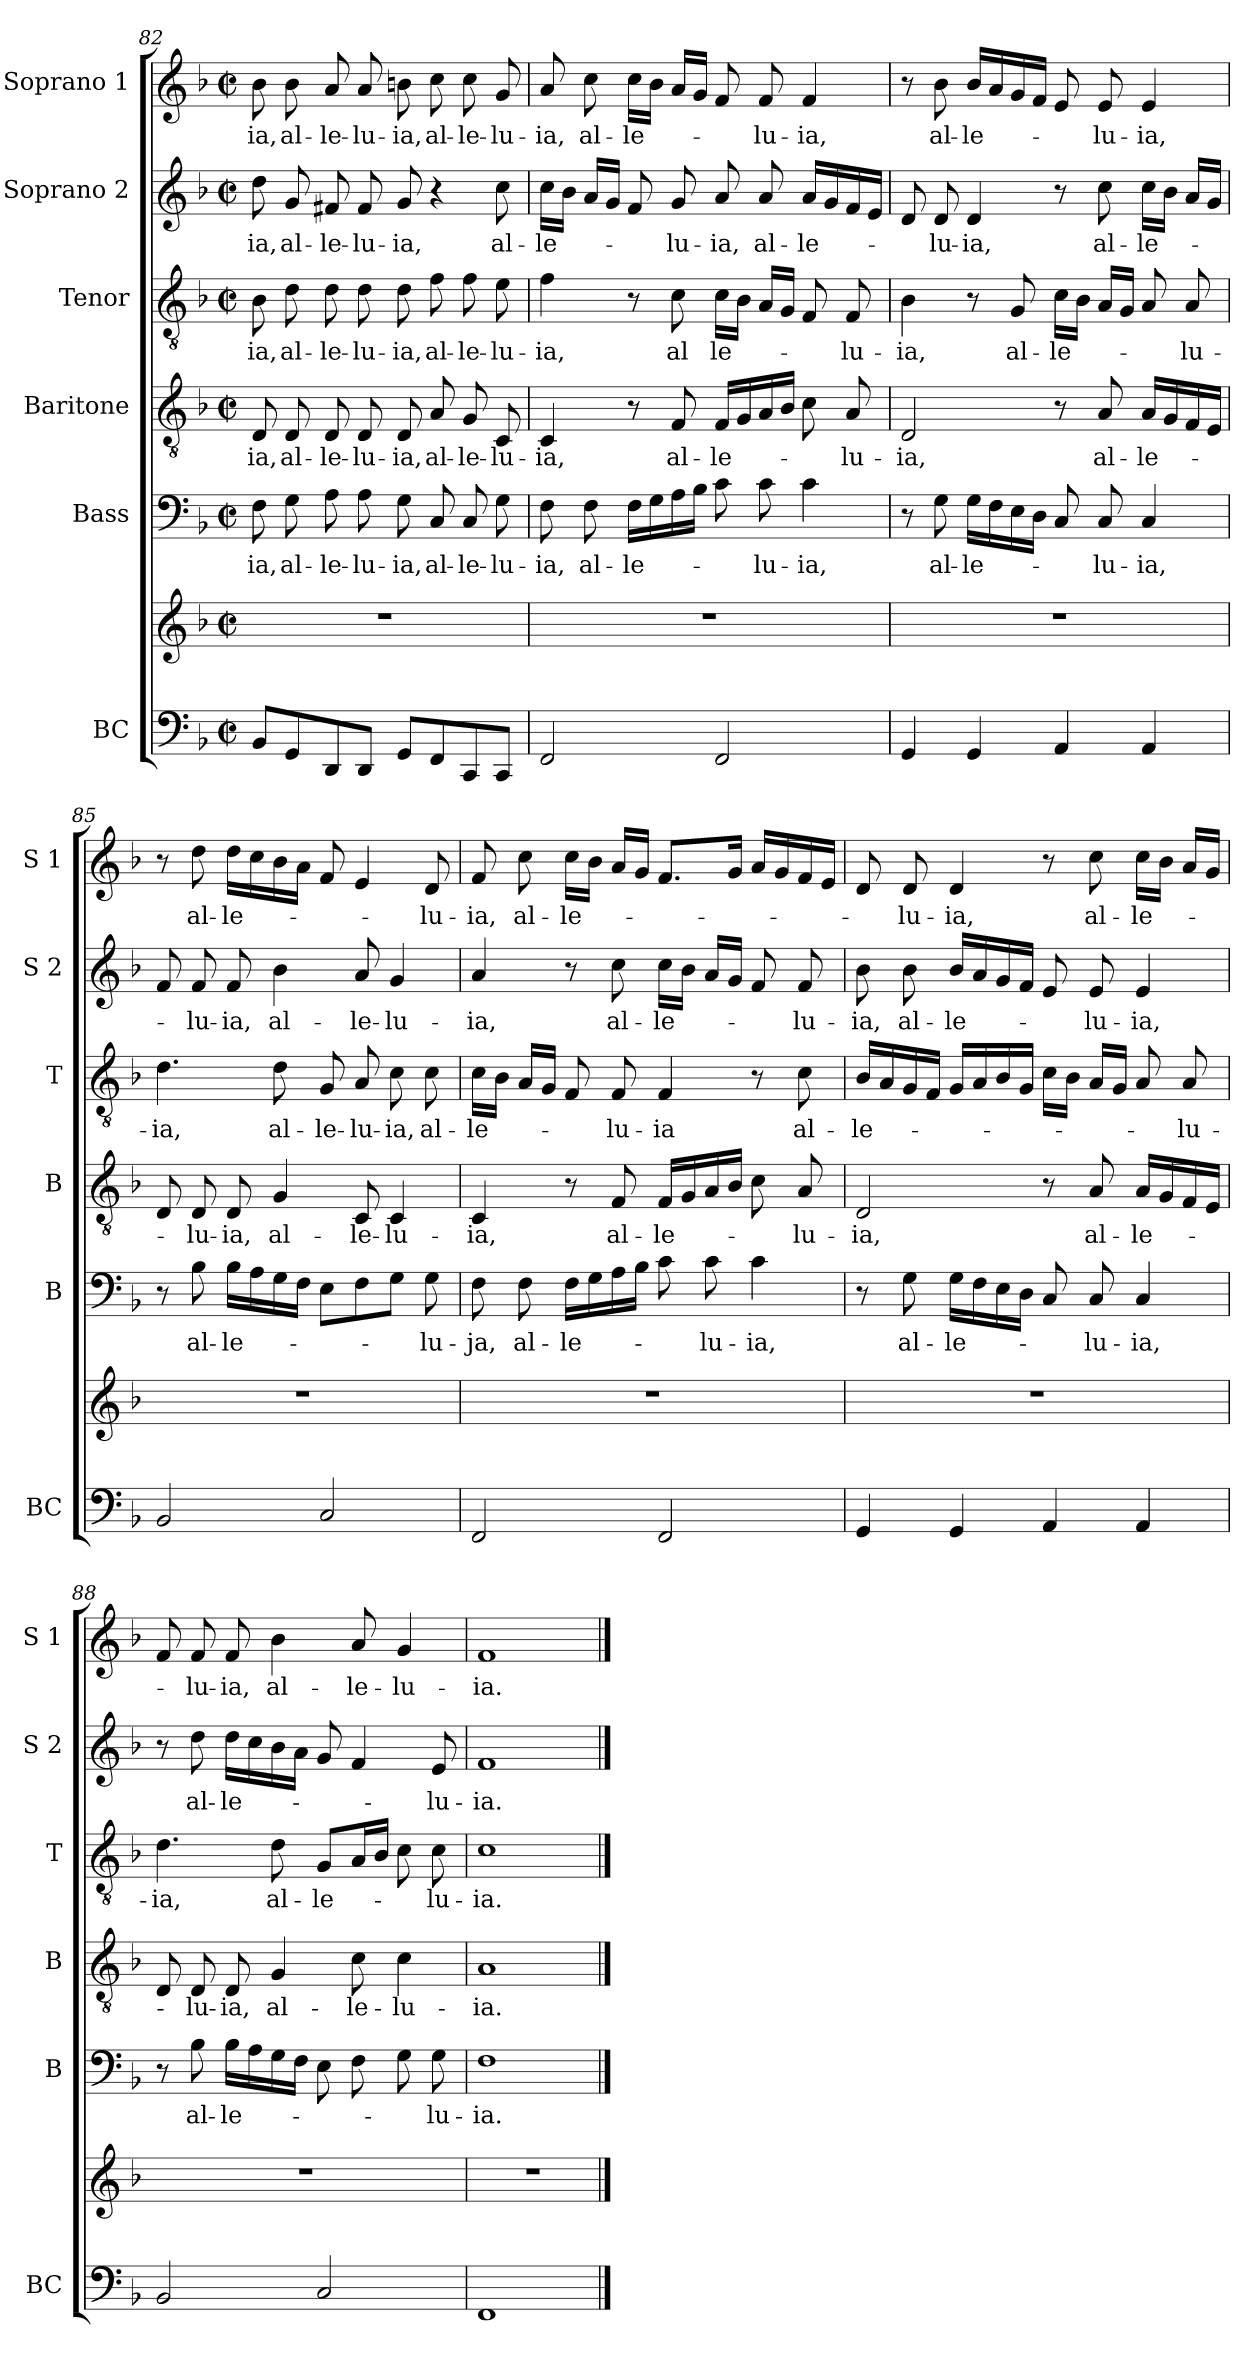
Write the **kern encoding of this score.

**kern	**kern	**kern	**text	**kern	**text	**kern	**text	**kern	**text	**kern	**text
*part6	*part6	*part5	*part5	*part4	*part4	*part3	*part3	*part2	*part2	*part1	*part1
*staff7	*staff6	*staff5	*staff5	*staff4	*staff4	*staff3	*staff3	*staff2	*staff2	*staff1	*staff1
*I"BC	*	*I"Bass	*	*I"Baritone	*	*I"Tenor	*	*I"Soprano 2	*	*I"Soprano 1	*
*I'BC	*	*I'B	*	*I'B	*	*I'T	*	*I'S 2	*	*I'S 1	*
*clefF4	*clefG2	*clefF4	*	*clefGv2	*	*clefGv2	*	*clefG2	*	*clefG2	*
*k[b-]	*k[b-]	*k[b-]	*	*k[b-]	*	*k[b-]	*	*k[b-]	*	*k[b-]	*
*F:	*F:	*F:	*	*F:	*	*F:	*	*F:	*	*F:	*
*M2/2	*M2/2	*M2/2	*	*M2/2	*	*M2/2	*	*M2/2	*	*M2/2	*
*met(c|)	*met(c|)	*met(c|)	*	*met(c|)	*	*met(c|)	*	*met(c|)	*	*met(c|)	*
=82	=82	=82	=82	=82	=82	=82	=82	=82	=82	=82	=82
8BB-/L	1r	8F\	-ia,	8D/	-ia,	8B-\	-ia,	8dd\	-ia,	8b-\	-ia,
8GG/	.	8G\	al-	8D/	al-	8d\	al-	8g/	al-	8b-\	al-
8DD/	.	8A\	-le-	8D/	-le-	8d\	-le-	8f#X/	-le-	8a/	-le-
8DD/J	.	8A\	-lu-	8D/	-lu-	8d\	-lu-	8f#/	-lu-	8a/	-lu-
8GG/L	.	8G\	-ia,	8D/	-ia,	8d\	-ia,	8g/	-ia,	8bn\	-ia,
8FF/	.	8C/	al-	8A/	al-	8f\	al-	4r	.	8cc\	al-
8CC/	.	8C/	-le-	8G/	-le-	8f\	-le-	.	.	8cc\	-le-
8CC/J	.	8G\	-lu-	8C/	-lu-	8e\	-lu-	8cc\	al-	8g/	-lu-
!!LO:PB:g=z
=83	=83	=83	=83	=83	=83	=83	=83	=83	=83	=83	=83
2FF/	1r	8F\	-ia,	4C/	-ia,	4f\	-ia,	16cc\LL	-le-	8a/	-ia,
.	.	.	.	.	.	.	.	16b-\JJ	.	.	.
.	.	8F\	al-	.	.	.	.	16a/LL	.	8cc\	al-
.	.	.	.	.	.	.	.	16g/JJ	.	.	.
.	.	16F\LL	-le-	8r	.	8r	.	8f/	.	16cc\LL	-le-
.	.	16G\	.	.	.	.	.	.	.	16b-\JJ	.
.	.	16A\	.	8F/	al-	8c\	al	8g/	-lu-	16a/LL	.
.	.	16B-\JJ	.	.	.	.	.	.	.	16g/JJ	.
2FF/	.	8c\	.	16F/LL	-le-	16c\LL	le-	8a/	-ia,	8f/	.
.	.	.	.	16G/	.	16B-\JJ	.	.	.	.	.
.	.	8c\	-lu-	16A/	.	16A/LL	.	8a/	al-	8f/	-lu-
.	.	.	.	16B-/JJ	.	16G/JJ	.	.	.	.	.
.	.	4c\	-ia,	8c\	.	8F/	.	16a/LL	-le-	4f/	-ia,
.	.	.	.	.	.	.	.	16g/	.	.	.
.	.	.	.	8A/	-lu-	8F/	-lu-	16f/	.	.	.
.	.	.	.	.	.	.	.	16e/JJ	.	.	.
=84	=84	=84	=84	=84	=84	=84	=84	=84	=84	=84	=84
4GG/	1r	8r	.	2D/	-ia,	4B-\	-ia,	8d/	.	8r	.
.	.	8G\	al-	.	.	.	.	8d/	-lu-	8b-\	al-
4GG/	.	16G\LL	-le-	.	.	8r	.	4d/	-ia,	16b-/LL	-le-
.	.	16F\	.	.	.	.	.	.	.	16a/	.
.	.	16E\	.	.	.	8G/	al-	.	.	16g/	.
.	.	16D\JJ	.	.	.	.	.	.	.	16f/JJ	.
4AA/	.	8C/	.	8r	.	16c\LL	-le-	8r	.	8e/	.
.	.	.	.	.	.	16B-\JJ	.	.	.	.	.
.	.	8C/	-lu-	8A/	al-	16A/LL	.	8cc\	al-	8e/	-lu-
.	.	.	.	.	.	16G/JJ	.	.	.	.	.
4AA/	.	4C/	-ia,	16A/LL	-le-	8A/	.	16cc\LL	-le-	4e/	-ia,
.	.	.	.	16G/	.	.	.	16b-\JJ	.	.	.
.	.	.	.	16F/	.	8A/	-lu-	16a/LL	.	.	.
.	.	.	.	16E/JJ	.	.	.	16g/JJ	.	.	.
=85	=85	=85	=85	=85	=85	=85	=85	=85	=85	=85	=85
2BB-/	1r	8r	.	8D/	.	4.d\	-ia,	8f/	.	8r	.
.	.	8B-\	al-	8D/	-lu-	.	.	8f/	-lu-	8dd\	al-
.	.	16B-\LL	-le-	8D/	-ia,	.	.	8f/	-ia,	16dd\LL	-le-
.	.	16A\	.	.	.	.	.	.	.	16cc\	.
.	.	16G\	.	4G/	al-	8d\	al-	4b-\	al-	16b-\	.
.	.	16F\JJ	.	.	.	.	.	.	.	16a\JJ	.
2C/	.	8E\L	.	.	.	8G/	-le-	.	.	8f/	.
.	.	8F\	.	8C/	-le-	8A/	-lu-	8a/	-le-	4e/	.
.	.	8G\J	.	4C/	-lu-	8c\	-ia,	4g/	-lu-	.	.
.	.	8G\	-lu-	.	.	8c\	al-	.	.	8d/	-lu-
!!LO:LB:g=z
=86	=86	=86	=86	=86	=86	=86	=86	=86	=86	=86	=86
2FF/	1r	8F\	-ja,	4C/	-ia,	16c\LL	-le-	4a/	-ia,	8f/	-ia,
.	.	.	.	.	.	16B-\JJ	.	.	.	.	.
.	.	8F\	al-	.	.	16A/LL	.	.	.	8cc\	al-
.	.	.	.	.	.	16G/JJ	.	.	.	.	.
.	.	16F\LL	-le-	8r	.	8F/	.	8r	.	16cc\LL	-le-
.	.	16G\	.	.	.	.	.	.	.	16b-\JJ	.
.	.	16A\	.	8F/	al-	8F/	-lu-	8cc\	al-	16a/LL	.
.	.	16B-\JJ	.	.	.	.	.	.	.	16g/JJ	.
2FF/	.	8c\	.	16F/LL	-le-	4F/	-ia	16cc\LL	-le-	8.f/L	.
.	.	.	.	16G/	.	.	.	16b-\JJ	.	.	.
.	.	8c\	-lu-	16A/	.	.	.	16a/LL	.	.	.
.	.	.	.	16B-/JJ	.	.	.	16g/JJ	.	16g/Jk	.
.	.	4c\	-ia,	8c\	.	8r	.	8f/	.	16a/LL	.
.	.	.	.	.	.	.	.	.	.	16g/	.
.	.	.	.	8A/	-lu-	8c\	al-	8f/	-lu-	16f/	.
.	.	.	.	.	.	.	.	.	.	16e/JJ	.
=87	=87	=87	=87	=87	=87	=87	=87	=87	=87	=87	=87
4GG/	1r	8r	.	2D/	-ia,	16B-/LL	-le-	8b-\	-ia,	8d/	.
.	.	.	.	.	.	16A/	.	.	.	.	.
.	.	8G\	al-	.	.	16G/	.	8b-\	al-	8d/	-lu-
.	.	.	.	.	.	16F/JJ	.	.	.	.	.
4GG/	.	16G\LL	-le-	.	.	16G/LL	.	16b-/LL	-le-	4d/	-ia,
.	.	16F\	.	.	.	16A/	.	16a/	.	.	.
.	.	16E\	.	.	.	16B-/	.	16g/	.	.	.
.	.	16D\JJ	.	.	.	16G/JJ	.	16f/JJ	.	.	.
4AA/	.	8C/	.	8r	.	16c\LL	.	8e/	.	8r	.
.	.	.	.	.	.	16B-\JJ	.	.	.	.	.
.	.	8C/	-lu-	8A/	al-	16A/LL	.	8e/	-lu-	8cc\	al-
.	.	.	.	.	.	16G/JJ	.	.	.	.	.
4AA/	.	4C/	-ia,	16A/LL	-le-	8A/	.	4e/	-ia,	16cc\LL	-le-
.	.	.	.	16G/	.	.	.	.	.	16b-\JJ	.
.	.	.	.	16F/	.	8A/	-lu-	.	.	16a/LL	.
.	.	.	.	16E/JJ	.	.	.	.	.	16g/JJ	.
=88	=88	=88	=88	=88	=88	=88	=88	=88	=88	=88	=88
2BB-/	1r	8r	.	8D/	.	4.d\	-ia,	8r	.	8f/	.
.	.	8B-\	al-	8D/	-lu-	.	.	8dd\	al-	8f/	-lu-
.	.	16B-\LL	-le-	8D/	-ia,	.	.	16dd\LL	-le-	8f/	-ia,
.	.	16A\	.	.	.	.	.	16cc\	.	.	.
.	.	16G\	.	4G/	al-	8d\	al-	16b-\	.	4b-\	al-
.	.	16F\JJ	.	.	.	.	.	16a\JJ	.	.	.
2C/	.	8E\	.	.	.	8G/L	-le-	8g/	.	.	.
.	.	8F\	.	8c\	-le-	16A/L	.	4f/	.	8a/	-le-
.	.	.	.	.	.	16B-/JJ	.	.	.	.	.
.	.	8G\	.	4c\	-lu-	8c\	.	.	.	4g/	-lu-
.	.	8G\	-lu-	.	.	8c\	-lu-	8e/	-lu-	.	.
=89	=89	=89	=89	=89	=89	=89	=89	=89	=89	=89	=89
1FF	1r	1F	-ia.	1A	-ia.	1c	-ia.	1f	-ia.	1f	-ia.
==	==	==	==	==	==	==	==	==	==	==	==
*-	*-	*-	*-	*-	*-	*-	*-	*-	*-	*-	*-
